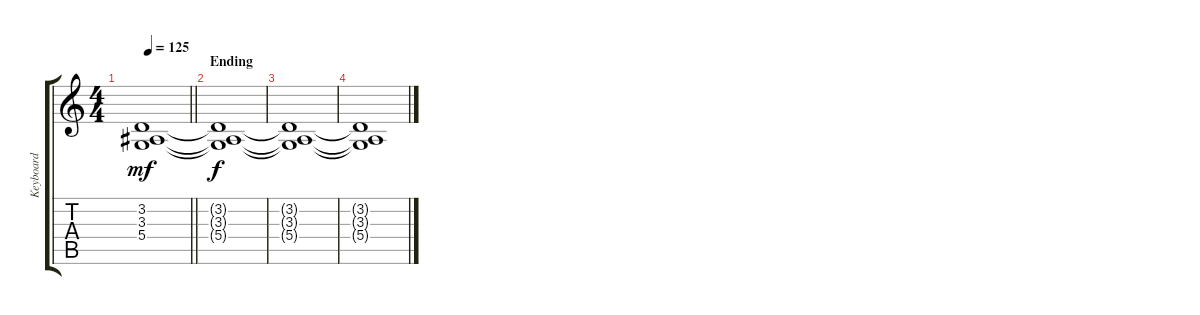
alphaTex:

\track ("Keyboard" "Keyboard") {instrument pad2warm}
\staff {score tabs}
\tuning (E4 B3 G3 D3 A2 E2) {hide}
\ts (4 4)
\tempo 125
\clef g2
\barLineRight lightlight
\ks c
(3.2 3.3 5.4).1{dy mf} |
\section ("" "Ending")
(3.2{t} 3.3{t} 5.4{t}).1{dy f} |
(3.2{t} 3.3{t} 5.4{t}).1 |
(3.2{t} 3.3{t} 5.4{t}).1
